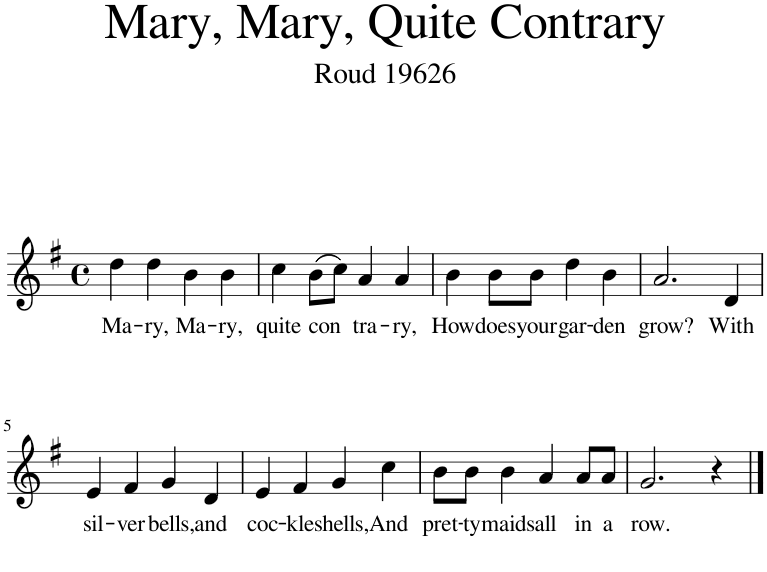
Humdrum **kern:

**kern	**text
*part1	*part1
*staff1	*staff1
*I"Piano	*
*I'Pno.	*
*clefG2	*
*k[f#]	*
*M4/4	*
*met(c)	*
=1	=1
!	!LO:LY:b
4dd\	Ma-
!	!LO:LY:b
4dd\	-ry,
!	!LO:LY:b
4b\	Ma-
!	!LO:LY:b
4b\	-ry,
=2	=2
!	!LO:LY:b
4cc\	quite
!	!LO:LY:b
(8b\L	-con
8cc\J)	.
!	!LO:LY:b
4a/	tra-
!	!LO:LY:b
4a/	-ry,
=3	=3
!	!LO:LY:b
4b\	How
!	!LO:LY:b
8b\L	does
!	!LO:LY:b
8b\J	your
!	!LO:LY:b
4dd\	gar-
!	!LO:LY:b
4b\	-den
=4	=4
!	!LO:LY:b
2.a/	grow?
!	!LO:LY:b
4d/	With
!!LO:LB:g=z
=5	=5
!	!LO:LY:b
4e/	sil-
!	!LO:LY:b
4f#/	-ver
!	!LO:LY:b
4g/	bells,
!	!LO:LY:b
4d/	and
=6	=6
!	!LO:LY:b
4e/	coc-
!	!LO:LY:b
4f#/	-kle
!	!LO:LY:b
4g/	shells,
!	!LO:LY:b
4cc\	And
=7	=7
!	!LO:LY:b
8b\L	pret-
!	!LO:LY:b
8b\J	-ty
!	!LO:LY:b
4b\	maids
!	!LO:LY:b
4a/	all
!	!LO:LY:b
8a/L	in
!	!LO:LY:b
8a/J	a
=8	=8
!	!LO:LY:b
2.g/	row.
4r	.
==	==
*-	*-
